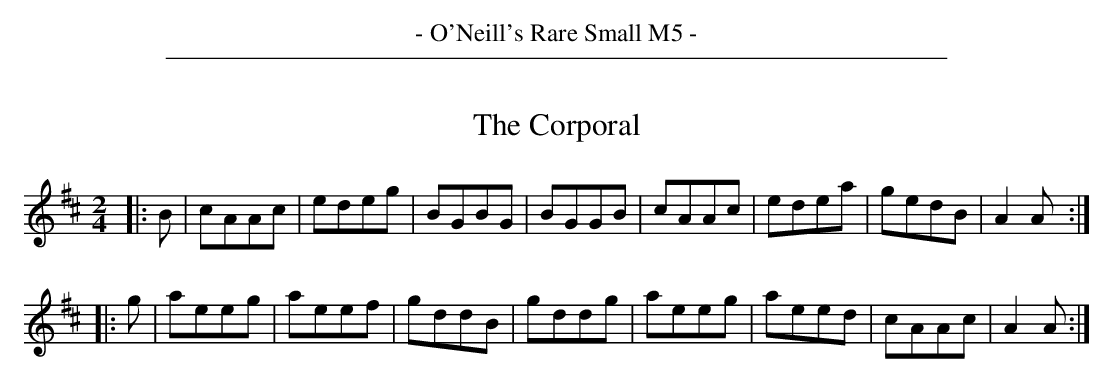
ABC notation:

X:1
T: The Corporal
M: 2/4
L: 1/8
K: Amix
|: B |\
cAAc | edeg | BGBG | BGGB |\
cAAc | edea | gedB | A2A :|
|: g |\
aeeg | aeef | gddB | gddg |\
aeeg | aeed | cAAc | A2A :|
